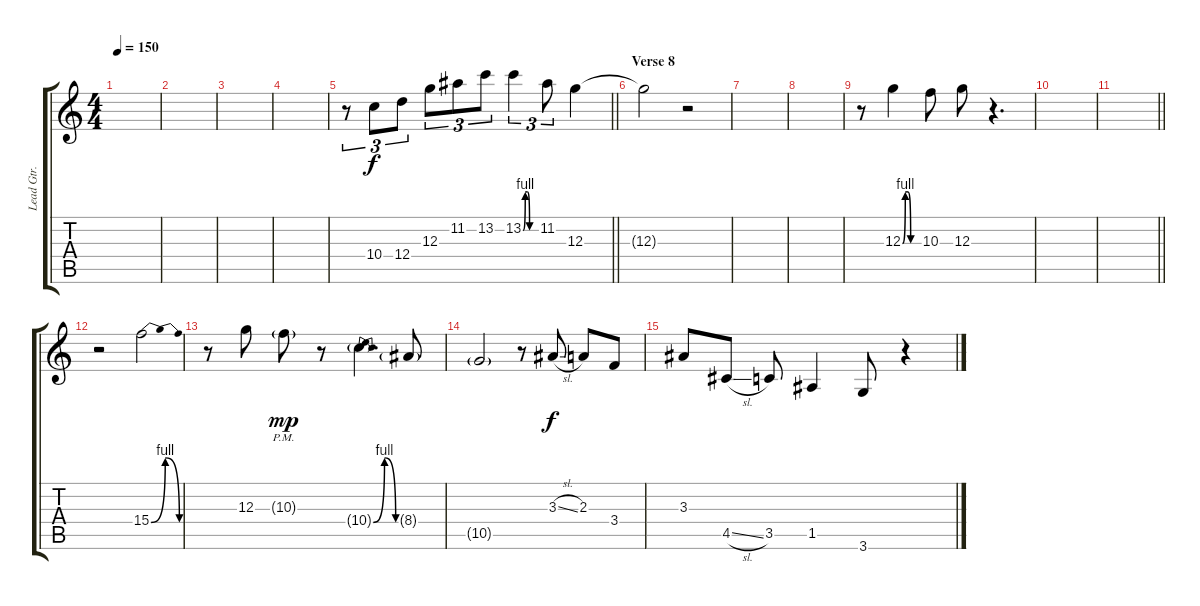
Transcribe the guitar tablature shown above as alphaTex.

\track ("Lead Gtr." "Lead Gtr.") {instrument overdrivenguitar}
\staff {score tabs}
\tuning (E4 B3 G3 D3 A2 E2) {hide}
\ts (4 4)
\tempo 150
\clef g2
\ks c
|
|
|
|
\barLineRight lightlight
r.8{tu (3 2)} 10.4.8{tu (3 2)} 12.4.8{tu (3 2)} 12.3.8{tu (3 2)} 11.2.8{tu (3 2)} 13.2.8{tu (3 2)} 13.2{be (custom 0 0 10 4 20 4 30 0 60 0)}.4{tu (3 2)} 11.2.8{tu (3 2)} 12.3.4 |
\section ("" "Verse 8")
12.3{t}.2 r.2 |
|
|
r.8 12.3{be (custom 0 0 10 4 20 4 30 0 60 0)}.4 10.3.8 12.3.8 r.4{d} |
|
\barLineRight lightlight
|
\section ("" "")
r.2 15.4{be (bendrelease 0 0 10 4 45 4 60 0)}.2 |
r.8 12.3.8 10.3{g pm}.8{dy mp} r.8 10.4{be (bendrelease 0 0 15 4 45 4 60 0) g}.4{d} 8.4{g}.8 |
10.5{g}.2 r.8 3.3{sl}.8{dy f} 2.3.8 3.4.8 |
3.3.8 4.5{sl}.8 3.5.8 1.5.4 3.6.8 r.4
